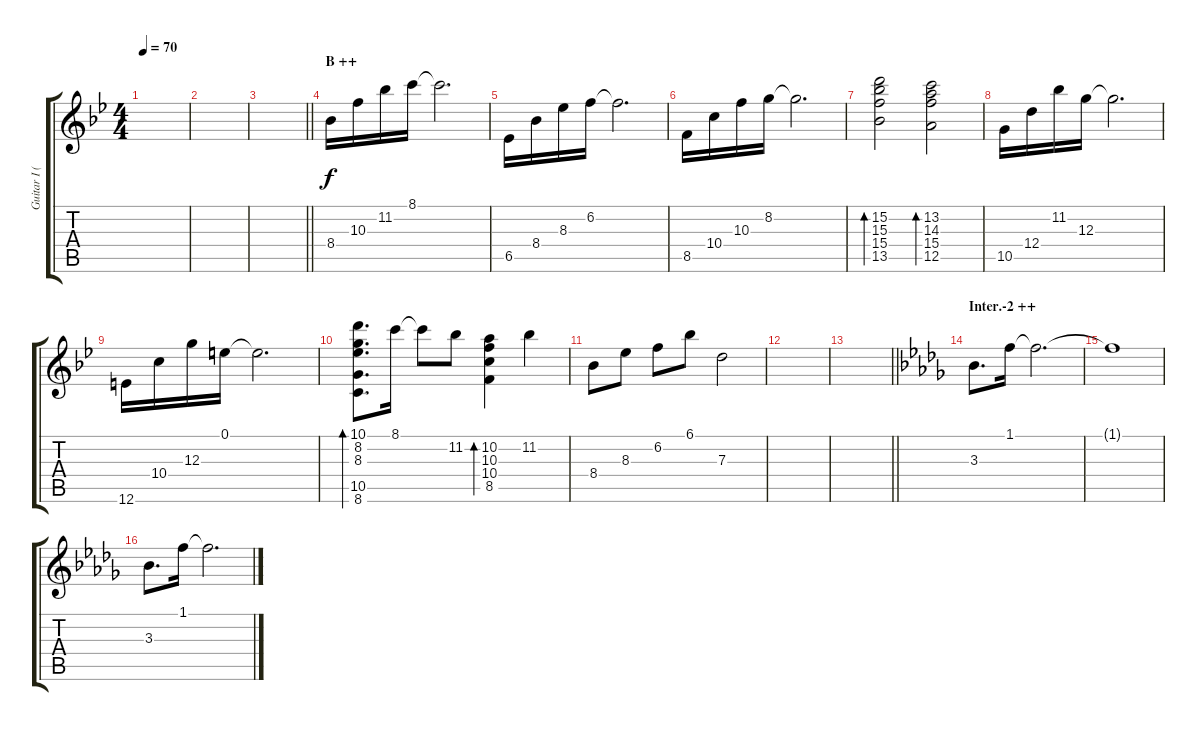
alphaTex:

\track ("Guitar I (Nakano Azusa)" "Guitar I (") {instrument overdrivenguitar}
\staff {score tabs}
\tuning (E4 B3 G3 D3 A2 E2) {hide}
\ts (4 4)
\tempo 70
\clef g2
\ks bb
|
|
\barLineRight lightlight
|
\section ("" "B ++")
8.4.16 10.3.16 11.2.16 8.1.16 8.1{t}.2{d} |
6.5.16 8.4.16 8.3.16 6.2.16 6.2{t}.2{d} |
8.5.16 10.4.16 10.3.16 8.2.16 8.2{t}.2{d} |
(15.2 15.3 15.4 13.5).2{bd 240} (13.2 14.3 15.4 12.5).2{bd 240} |
10.5.16 12.4.16 11.2.16 12.3.16 12.3{t}.2{d} |
12.6.16 10.4.16 12.3.16 0.1.16 0.1{t}.2{d} |
(10.1 8.2 8.3 10.5 8.6).8{d bd 120} 8.1.16 8.1{t}.8 11.2.8 (10.2 10.3 10.4 8.5).4{bd 240} 11.2.4 |
8.4.8 8.3.8 6.2.8 6.1.8 7.3.2 |
|
\barLineRight lightlight
|
\section ("" "Inter.-2 ++")
\ks db
3.3.8{d} 1.1.16 1.1{t}.2{d} |
1.1{t}.1 |
3.3.8{d} 1.1.16 1.1{t}.2{d}
